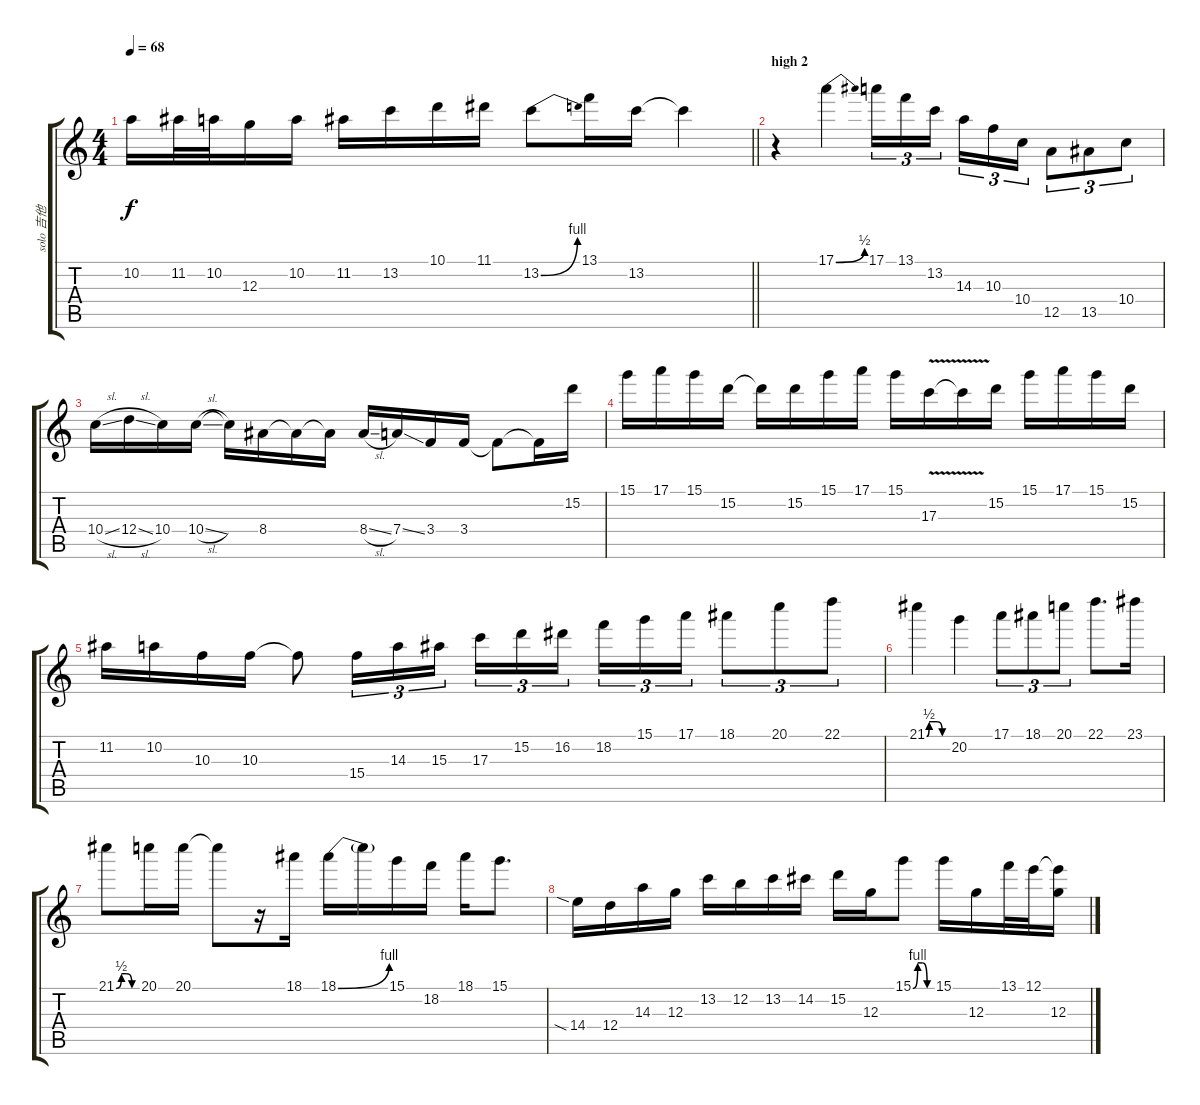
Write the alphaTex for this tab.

\track ("solo 吉他" "solo 吉他") {instrument overdrivenguitar}
\staff {score tabs}
\tuning (E4 B3 G3 D3 A2 E2) {hide}
\ts (4 4)
\tempo 68
\clef g2
\barLineRight lightlight
\ks c
10.2.16{dy f} 11.2.32 10.2.32 12.3.16 10.2.16 11.2.16 13.2.16 10.1.16 11.1.16 13.2{be (bend 0 0 60 4)}.8 13.1.16 13.2.16 13.2{t}.4 |
\section ("" "high 2")
r.4 17.1{be (bend 0 0 60 2)}.4 17.1.16{tu (3 2)} 13.1.16{tu (3 2)} 13.2.16{tu (3 2) beam splitsecondary} 14.3.16{tu (3 2)} 10.3.16{tu (3 2)} 10.4.16{tu (3 2)} 12.5.8{tu (3 2)} 13.5.8{tu (3 2)} 10.4.8{tu (3 2)} |
10.4{sl}.16 12.4{sl}.16 10.4.16 10.4{sl}.16 10.4{t}.16 8.4.16 8.4{t}.16 8.4{t}.16 8.4{sl}.16 7.4{ss}.16 3.4.16 3.4.16 3.4{t}.8 3.4{t}.16 15.2.16 |
15.1.16 17.1.16 15.1.16 15.2.16 15.2{t}.16 15.2.16 15.1.16 17.1.16 15.1.16 17.3{v}.16 17.3{t}.16 15.2.16 15.1.16 17.1.16 15.1.16 15.2.16 |
11.2.16 10.2.16 10.3.16 10.3.16 10.3{t}.8 15.4.16{tu (3 2)} 14.3.16{tu (3 2)} 15.3.16{tu (3 2)} 17.3.16{tu (3 2)} 15.2.16{tu (3 2)} 16.2.16{tu (3 2) beam splitsecondary} 18.2.16{tu (3 2)} 15.1.16{tu (3 2)} 17.1.16{tu (3 2)} 18.1.8{tu (3 2)} 20.1.8{tu (3 2)} 22.1.8{tu (3 2)} |
21.1{be (custom 0 0 7 2 15 2 30 2 45 0 60 0)}.4 20.2.4 17.1.8{tu (3 2)} 18.1.8{tu (3 2)} 20.1.8{tu (3 2)} 22.1.8{d} 23.1.16 |
21.1{be (custom 0 0 15 2 30 2 45 0 60 0)}.8 20.1.16 20.1.16 20.1{t}.8 r.16 18.1.16 18.1{be (bend 0 0 60 4)}.16 18.1{t}.16 15.1.16 18.2.16 18.1.16 15.1.8{d} |
14.4{sia}.16 12.4.16 14.3.16 12.3.16 13.2.16 12.2.16 13.2.16 14.2.16 15.2.16 12.3.16 15.1{be (custom 0 0 15 4 30 4 45 0 60 0)}.8 15.1.16 12.3.16 13.1.32 12.1.32 (12.1{t} 12.3).16
